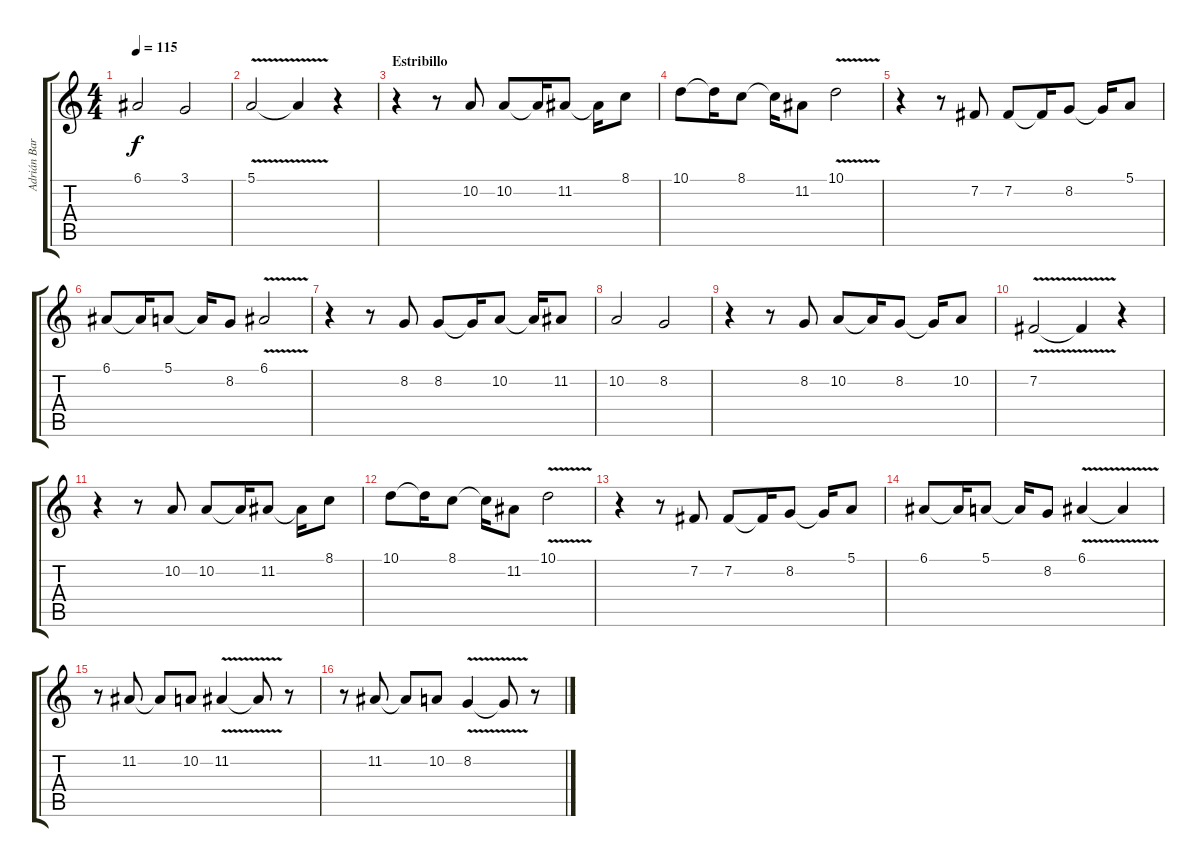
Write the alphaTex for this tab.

\track ("Adrián Barilari" "Adrián Bar") {instrument choiraahs}
\staff {score tabs}
\tuning (E4 B3 G3 D3 A2 E2) {hide}
\ts (4 4)
\tempo 115
\clef g2
\ks c
6.1.2{dy f} 3.1.2 |
5.1{v}.2 5.1{t}.4 r.4 |
\section ("" "Estribillo")
r.4 r.8 10.2.8 10.2.8 10.2{t}.16 11.2.8 11.2{t}.16 8.1.8 |
10.1.8 10.1{t}.16 8.1.8 8.1{t}.16 11.2.8 10.1{v}.2 |
r.4 r.8 7.2.8 7.2.8 7.2{t}.16 8.2.8 8.2{t}.16 5.1.8 |
6.1.8 6.1{t}.16 5.1.8 5.1{t}.16 8.2.8 6.1{v}.2 |
r.4 r.8 8.2.8 8.2.8 8.2{t}.16 10.2.8 10.2{t}.16 11.2.8 |
10.2.2 8.2.2 |
r.4 r.8 8.2.8 10.2.8 10.2{t}.16 8.2.8 8.2{t}.16 10.2.8 |
7.2{v}.2 7.2{t}.4 r.4 |
r.4 r.8 10.2.8 10.2.8 10.2{t}.16 11.2.8 11.2{t}.16 8.1.8 |
10.1.8 10.1{t}.16 8.1.8 8.1{t}.16 11.2.8 10.1{v}.2 |
r.4 r.8 7.2.8 7.2.8 7.2{t}.16 8.2.8 8.2{t}.16 5.1.8 |
6.1.8 6.1{t}.16 5.1.8 5.1{t}.16 8.2.8 6.1{v}.4 6.1{t}.4 |
r.8 11.2.8 11.2{t}.8 10.2.8 11.2{v}.4 11.2{t}.8 r.8 |
r.8 11.2.8 11.2{t}.8 10.2.8 8.2{v}.4 8.2{t}.8 r.8
